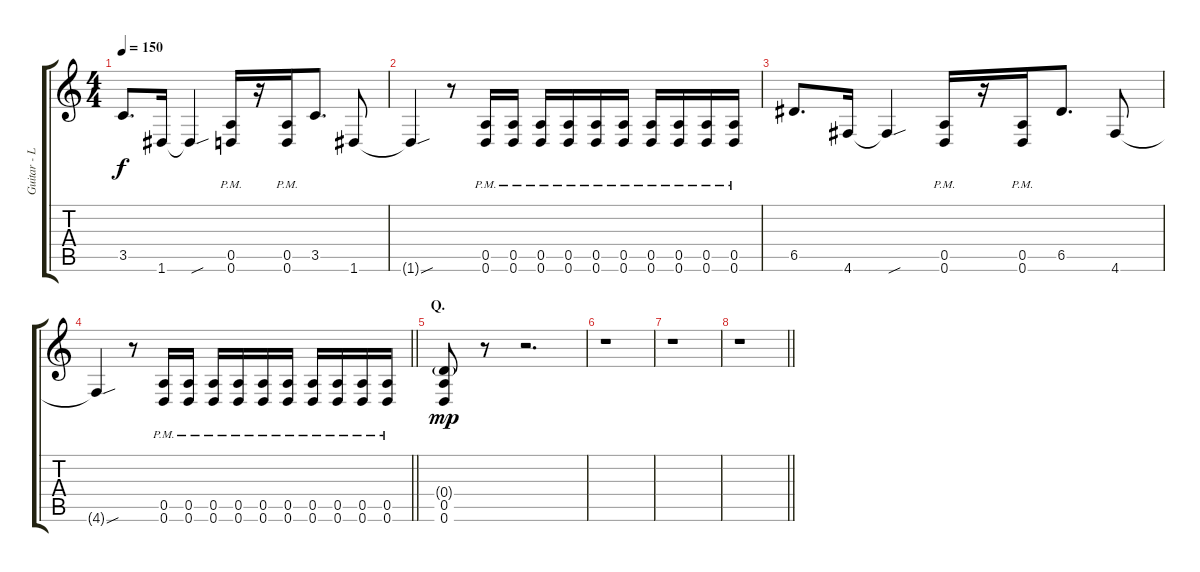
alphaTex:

\track ("Guitar - Left" "Guitar - L") {instrument distortionguitar}
\staff {score tabs}
\tuning (E4 B3 G3 D3 A2 D2) {hide}
\ts (4 4)
\tempo 150
\clef g2
\ks c
3.5.8{d dy f} 1.6.16 1.6{sou t}.4 (0.5{pm} 0.6{pm}).16 r.16 (0.5{pm} 0.6{pm}).16 3.5.8{d} 1.6.8 |
1.6{sou t}.4 r.8 (0.5{pm} 0.6{pm}).16 (0.5{pm} 0.6{pm}).16 (0.5{pm} 0.6{pm}).16 (0.5{pm} 0.6{pm}).16 (0.5{pm} 0.6{pm}).16 (0.5{pm} 0.6{pm}).16 (0.5{pm} 0.6{pm}).16 (0.5{pm} 0.6{pm}).16 (0.5{pm} 0.6{pm}).16 (0.5{pm} 0.6{pm}).16 |
6.5.8{d} 4.6.16 4.6{sou t}.4 (0.5{pm} 0.6{pm}).16 r.16 (0.5{pm} 0.6{pm}).16 6.5.8{d} 4.6.8 |
\barLineRight lightlight
4.6{sou t}.4 r.8 (0.5{pm} 0.6{pm}).16 (0.5{pm} 0.6{pm}).16 (0.5{pm} 0.6{pm}).16 (0.5{pm} 0.6{pm}).16 (0.5{pm} 0.6{pm}).16 (0.5{pm} 0.6{pm}).16 (0.5{pm} 0.6{pm}).16 (0.5{pm} 0.6{pm}).16 (0.5{pm} 0.6{pm}).16 (0.5{pm} 0.6{pm}).16 |
\section ("" "Q.")
(0.4{g} 0.5 0.6).8{dy mp} r.8 r.2{d} |
r.1 |
r.1 |
\barLineRight lightlight
r.1
